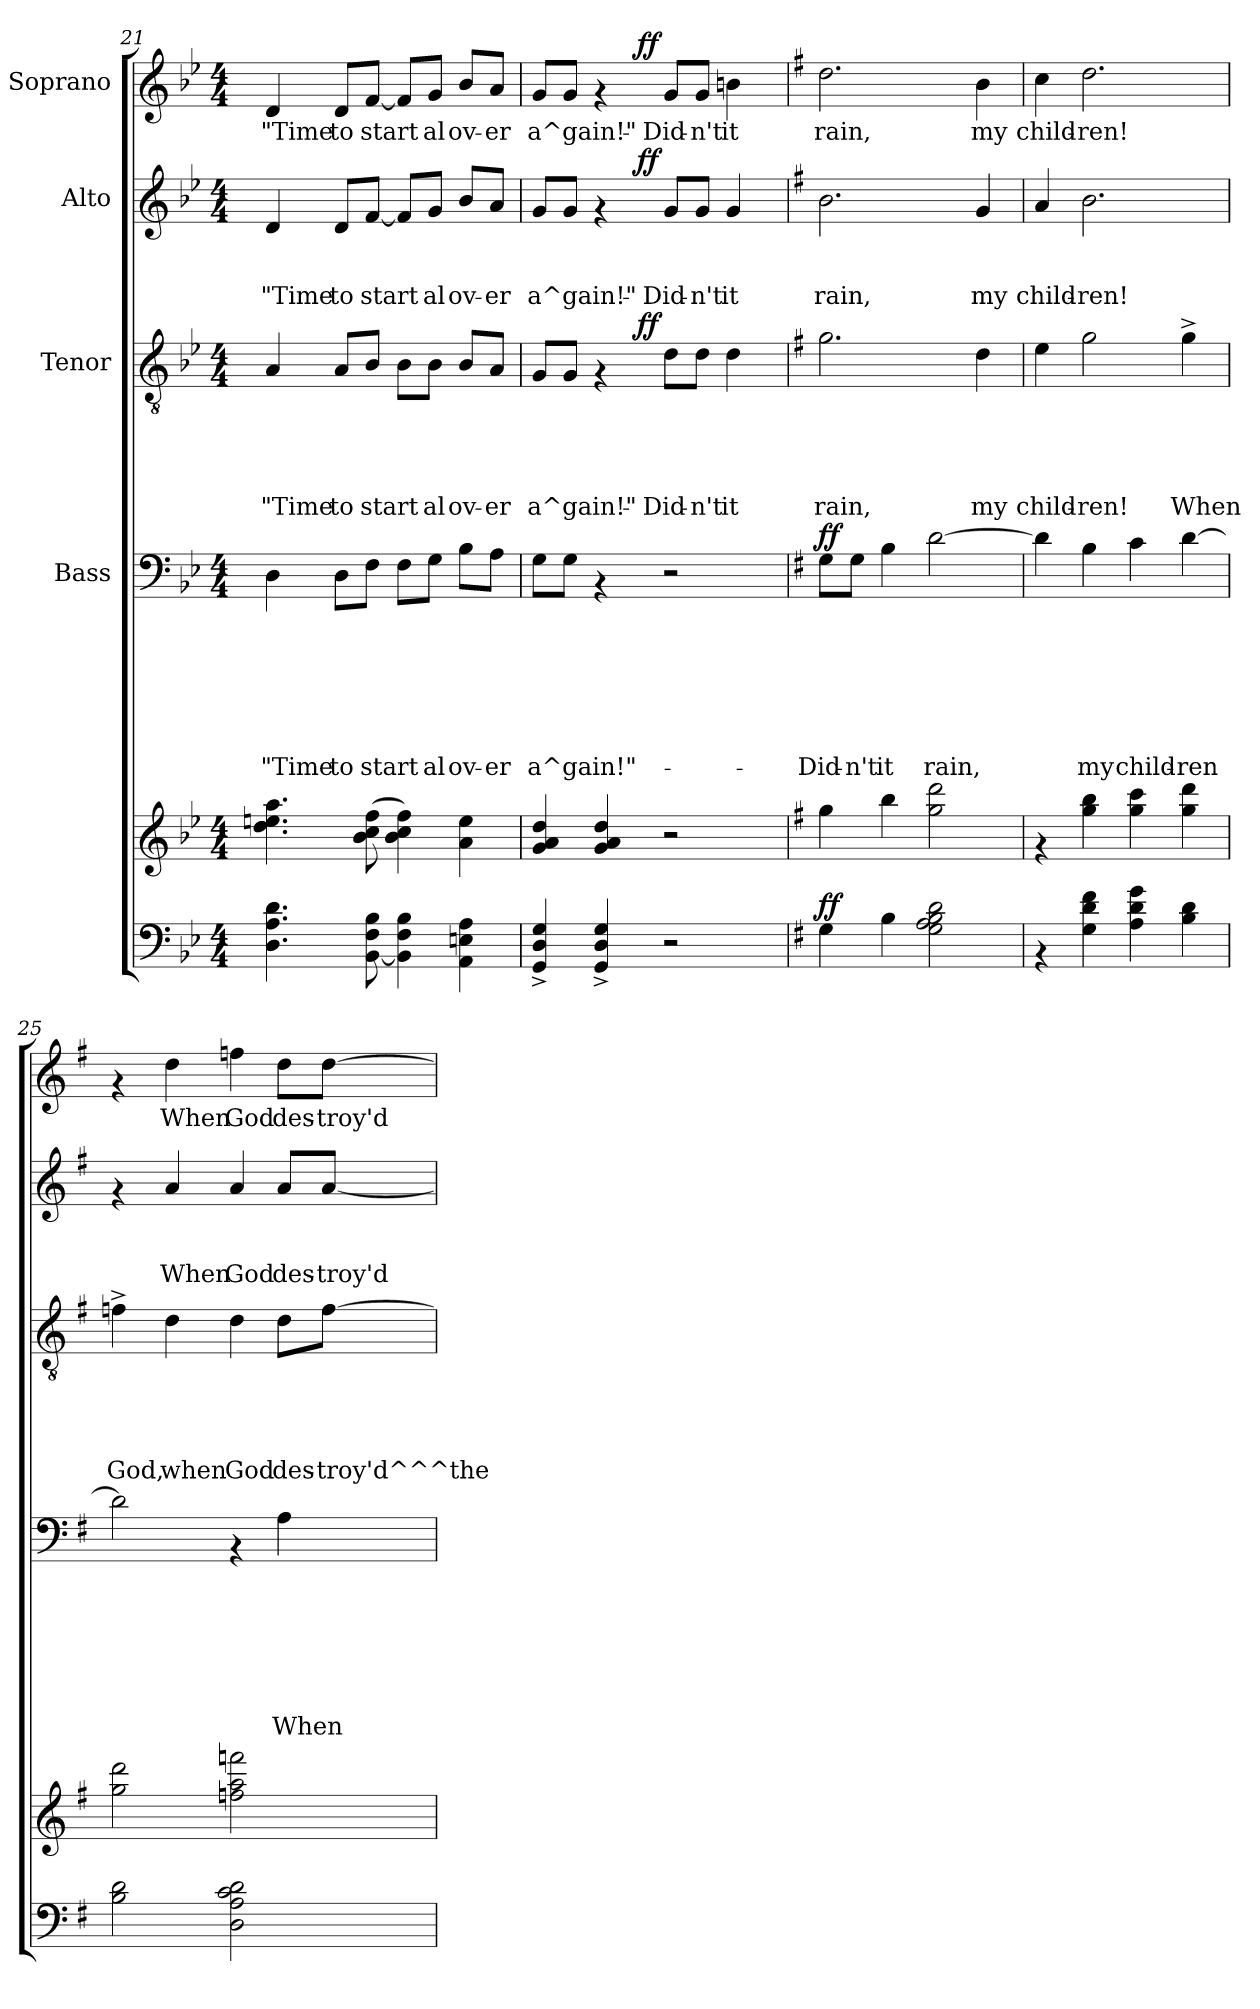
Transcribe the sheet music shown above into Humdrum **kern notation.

**kern	**kern	**dynam	**kern	**text	**text	**text	**text	**text	**text	**text	**dynam	**kern	**text	**text	**text	**text	**text	**dynam	**kern	**text	**text	**text	**dynam	**kern	**text	**dynam
*part5	*part5	*part5	*part4	*part4	*part4	*part4	*part4	*part4	*part4	*part4	*part4	*part3	*part3	*part3	*part3	*part3	*part3	*part3	*part2	*part2	*part2	*part2	*part2	*part1	*part1	*part1
*staff6	*staff5	*staff5/6	*staff4	*staff4	*staff4	*staff4	*staff4	*staff4	*staff4	*staff4	*staff4	*staff3	*staff3	*staff3	*staff3	*staff3	*staff3	*staff3	*staff2	*staff2	*staff2	*staff2	*staff2	*staff1	*staff1	*staff1
*	*	*	*I"Bass	*	*	*	*	*	*	*	*	*I"Tenor	*	*	*	*	*	*	*I"Alto	*	*	*	*	*I"Soprano	*	*
*clefF4	*clefG2	*	*clefF4	*	*	*	*	*	*	*	*	*clefGv2	*	*	*	*	*	*	*clefG2	*	*	*	*	*clefG2	*	*
*k[b-e-]	*k[b-e-]	*	*k[b-e-]	*	*	*	*	*	*	*	*	*k[b-e-]	*	*	*	*	*	*	*k[b-e-]	*	*	*	*	*k[b-e-]	*	*
*B-:	*B-:	*	*B-:	*	*	*	*	*	*	*	*	*B-:	*	*	*	*	*	*	*B-:	*	*	*	*	*B-:	*	*
*M4/4	*M4/4	*	*M4/4	*	*	*	*	*	*	*	*	*M4/4	*	*	*	*	*	*	*M4/4	*	*	*	*	*M4/4	*	*
=21	=21	=21	=21	=21	=21	=21	=21	=21	=21	=21	=21	=21	=21	=21	=21	=21	=21	=21	=21	=21	=21	=21	=21	=21	=21	=21
!	!	!	!	!	!	!	!	!	!	!LO:LY:b	!	!	!	!	!	!	!LO:LY:b	!	!	!	!	!LO:LY:b	!	!	!LO:LY:b	!
4.D\ 4.A\ 4.d\	4.dd\ 4.een\ 4.aa\	.	4D\	.	.	.	.	.	.	"Time	.	4A/	.	.	.	.	"Time	.	4d/	.	.	"Time	.	4d/	"Time	.
!	!	!	!	!	!	!	!	!	!	!LO:LY:b	!	!	!	!	!	!	!LO:LY:b	!	!	!	!	!LO:LY:b	!	!	!LO:LY:b	!
.	.	.	8D\L	.	.	.	.	.	.	to	.	8A/L	.	.	.	.	to	.	8d/L	.	.	to	.	8d/L	to	.
!	!	!	!	!	!	!	!	!	!	!LO:LY:b	!	!	!	!	!	!	!LO:LY:b	!	!	!	!	!LO:LY:b	!	!	!LO:LY:b	!
[<8BB-\ 8F\ 8B-\	(8b-\ 8cc\ 8ff\	.	8F\J	.	.	.	.	.	.	start	.	8B-/J	.	.	.	.	start	.	[<8f/J	.	.	start	.	[<8f/J	start	.
4BB-\] 4F\ 4B-\	4b-\ 4cc\ 4ff\)	.	8F\L	.	.	.	.	.	.	.	.	8B-\L	.	.	.	.	.	.	8f/L]	.	.	.	.	8f/L]	.	.
!	!	!	!	!	!	!	!	!	!	!LO:LY:b	!	!	!	!	!	!	!LO:LY:b	!	!	!	!	!LO:LY:b	!	!	!LO:LY:b	!
.	.	.	8G\J	.	.	.	.	.	.	al	.	8B-\J	.	.	.	.	al	.	8g/J	.	.	al	.	8g/J	al	.
!	!	!	!	!	!	!	!	!	!	!LO:LY:b	!	!	!	!	!	!	!LO:LY:b	!	!	!	!	!LO:LY:b	!	!	!LO:LY:b	!
4AA\ 4En\ 4A\	4a\ 4ee\	.	8B-\L	.	.	.	.	.	.	ov-	.	8B-/L	.	.	.	.	ov-	.	8b-/L	.	.	ov-	.	8b-/L	ov-	.
!	!	!	!	!	!	!	!	!	!	!LO:LY:b	!	!	!	!	!	!	!LO:LY:b	!	!	!	!	!LO:LY:b	!	!	!LO:LY:b	!
.	.	.	8A\J	.	.	.	.	.	.	-er	.	8A/J	.	.	.	.	-er	.	8a/J	.	.	-er	.	8a/J	-er	.
=22	=22	=22	=22	=22	=22	=22	=22	=22	=22	=22	=22	=22	=22	=22	=22	=22	=22	=22	=22	=22	=22	=22	=22	=22	=22	=22
!	!	!	!	!	!	!	!	!	!	!LO:LY:b	!	!	!	!	!	!	!LO:LY:b	!	!	!	!	!LO:LY:b	!	!	!LO:LY:b	!
*	*	*	*	*	*	*	*	*	*	*	*	*^	*	*	*	*	*	*	*^	*	*	*	*	*^	*	*
4GG/^< 4D/^< 4G/^<	4g/ 4a/ 4dd/	.	8G\L	.	.	.	.	.	.	a^gain!"-	.	8G/L	4ryy	.	.	.	.	a^gain!"-	.	8g/L	4ryy	.	.	a^gain!"-	.	8g/L	4ryy	a^gain!"-	.
.	.	.	8G\J	.	.	.	.	.	.	.	.	8G/J	.	.	.	.	.	.	.	8g/J	.	.	.	.	.	8g/J	.	.	.
4GG/^< 4D/^< 4G/^<	4g/ 4a/ 4dd/	.	4rAA	.	.	.	.	.	.	.	.	4rF	8ryy	.	.	.	.	.	.	4rf	8ryy	.	.	.	.	4rf	8ryy	.	.
.	.	.	.	.	.	.	.	.	.	.	.	.	32ryy	.	.	.	.	.	.	.	32ryy	.	.	.	.	.	32ryy	.	.
!	!	!	!	!	!	!	!	!	!	!	!	!	!	!	!	!	!	!	!LO:DY:a	!	!	!	!	!	!LO:DY:a	!	!	!	!LO:DY:a
.	.	.	.	.	.	.	.	.	.	.	.	.	2ryy	.	.	.	.	.	ff	.	2ryy	.	.	.	ff	.	2ryy	.	ff
!	!	!	!	!	!	!	!	!	!	!	!	!	!	!	!	!	!	!LO:LY:b	!	!	!	!	!	!LO:LY:b	!	!	!	!LO:LY:b	!
2r	2r	.	2r	.	.	.	.	.	.	.	.	8d\L	.	.	.	.	.	-Did-	.	8g/L	.	.	.	-Did-	.	8g/L	.	-Did-	.
!	!	!	!	!	!	!	!	!	!	!	!	!	!	!	!	!	!	!LO:LY:b	!	!	!	!	!	!LO:LY:b	!	!	!	!LO:LY:b	!
.	.	.	.	.	.	.	.	.	.	.	.	8d\J	.	.	.	.	.	-n't	.	8g/J	.	.	.	-n't	.	8g/J	.	-n't	.
!	!	!	!	!	!	!	!	!	!	!	!	!	!	!	!	!	!	!LO:LY:b	!	!	!	!	!	!LO:LY:b	!	!	!	!LO:LY:b	!
.	.	.	.	.	.	.	.	.	.	.	.	4d\	.	.	.	.	.	it	.	4g/	.	.	.	it	.	4bn\	.	it	.
.	.	.	.	.	.	.	.	.	.	.	.	.	16.ryy	.	.	.	.	.	.	.	16.ryy	.	.	.	.	.	16.ryy	.	.
*	*	*	*	*	*	*	*	*	*	*	*	*v	*v	*	*	*	*	*	*	*	*	*	*	*	*	*v	*v	*	*
*	*	*	*	*	*	*	*	*	*	*	*	*	*	*	*	*	*	*	*v	*v	*	*	*	*	*	*	*
!!LO:PB:g=z
=23	=23	=23	=23	=23	=23	=23	=23	=23	=23	=23	=23	=23	=23	=23	=23	=23	=23	=23	=23	=23	=23	=23	=23	=23	=23	=23
*k[f#]	*k[f#]	*	*k[f#]	*	*	*	*	*	*	*	*	*k[f#]	*	*	*	*	*	*	*k[f#]	*	*	*	*	*k[f#]	*	*
*G:	*G:	*	*G:	*	*	*	*	*	*	*	*	*G:	*	*	*	*	*	*	*G:	*	*	*	*	*G:	*	*
*	*	*	*	*	*	*	*	*	*	*	*	*^	*	*	*	*	*	*	*^	*	*	*	*	*^	*	*
!	!	!LO:DY:a=2	!	!	!	!	!	!	!	!LO:LY:b	!LO:DY:a	!	!	!	!	!	!	!LO:LY:b	!	!	!	!	!	!LO:LY:b	!	!	!	!LO:LY:b	!
*	*	*	*	*	*	*	*	*	*	*	*	*v	*v	*	*	*	*	*	*	*	*	*	*	*	*	*v	*v	*	*
*	*	*	*	*	*	*	*	*	*	*	*	*	*	*	*	*	*	*	*v	*v	*	*	*	*	*	*	*
4G\	4gg\	ff	8G\L	.	.	.	.	.	.	-Did-	ff	2.g\	.	.	.	.	rain,	.	2.b\	.	.	rain,	.	2.dd\	rain,	.
!	!	!	!	!	!	!	!	!	!	!LO:LY:b	!	!	!	!	!	!	!	!	!	!	!	!	!	!	!	!
.	.	.	8G\J	.	.	.	.	.	.	-n't	.	.	.	.	.	.	.	.	.	.	.	.	.	.	.	.
!	!	!	!	!	!	!	!	!	!	!LO:LY:b	!	!	!	!	!	!	!	!	!	!	!	!	!	!	!	!
4B\	4bb\	.	4B\	.	.	.	.	.	.	it	.	.	.	.	.	.	.	.	.	.	.	.	.	.	.	.
!	!	!	!	!	!	!	!	!	!	!LO:LY:b	!	!	!	!	!	!	!	!	!	!	!	!	!	!	!	!
2G\ 2A\ 2B\ 2d\	2gg\ 2ddd\	.	[<2d\	.	.	.	.	.	.	rain,	.	.	.	.	.	.	.	.	.	.	.	.	.	.	.	.
!	!	!	!	!	!	!	!	!	!	!	!	!	!	!	!	!	!LO:LY:b	!	!	!	!	!LO:LY:b	!	!	!LO:LY:b	!
.	.	.	.	.	.	.	.	.	.	.	.	4d\	.	.	.	.	my	.	4g/	.	.	my	.	4b\	my	.
=24	=24	=24	=24	=24	=24	=24	=24	=24	=24	=24	=24	=24	=24	=24	=24	=24	=24	=24	=24	=24	=24	=24	=24	=24	=24	=24
!	!	!	!	!	!	!	!	!	!	!	!	!	!	!	!	!	!LO:LY:b	!	!	!	!	!LO:LY:b	!	!	!LO:LY:b	!
4rAA	4rf	.	4d\]	.	.	.	.	.	.	.	.	4e\	.	.	.	.	child-	.	4a/	.	.	child-	.	4cc\	child-	.
!	!	!	!	!	!	!	!	!	!	!LO:LY:b	!	!	!	!	!	!	!LO:LY:b	!	!	!	!	!LO:LY:b	!	!	!LO:LY:b	!
4G\ 4d\ 4f#\	4gg\ 4bb\	.	4B\	.	.	.	.	.	.	my	.	2g\	.	.	.	.	-ren!	.	2.b\	.	.	-ren!	.	2.dd\	-ren!	.
!	!	!	!	!	!	!	!	!	!	!LO:LY:b	!	!	!	!	!	!	!	!	!	!	!	!	!	!	!	!
4A\ 4d\ 4g\	4gg\ 4ccc\	.	4c\	.	.	.	.	.	.	child-	.	.	.	.	.	.	.	.	.	.	.	.	.	.	.	.
!	!	!	!	!	!	!	!	!	!	!LO:LY:b	!	!	!	!	!	!	!LO:LY:b	!	!	!	!	!	!	!	!	!
4B\ 4d\	4gg\ 4ddd\	.	[<4d\	.	.	.	.	.	.	-ren	.	4g^>\	.	.	.	.	When	.	.	.	.	.	.	.	.	.
=25	=25	=25	=25	=25	=25	=25	=25	=25	=25	=25	=25	=25	=25	=25	=25	=25	=25	=25	=25	=25	=25	=25	=25	=25	=25	=25
!	!	!	!	!	!	!	!	!	!	!	!	!	!	!	!	!	!LO:LY:b	!	!	!	!	!	!	!	!	!
2B\ 2d\	2gg\ 2ddd\	.	2d\]	.	.	.	.	.	.	.	.	4fn^>\	.	.	.	.	God,	.	4rf	.	.	.	.	4rf	.	.
!	!	!	!	!	!	!	!	!	!	!	!	!	!	!	!	!	!LO:LY:b	!	!	!	!	!LO:LY:b	!	!	!LO:LY:b	!
.	.	.	.	.	.	.	.	.	.	.	.	4d\	.	.	.	.	when	.	4a/	.	.	When	.	4dd\	When	.
!	!	!	!	!	!	!	!	!	!	!	!	!	!	!	!	!	!LO:LY:b	!	!	!	!	!LO:LY:b	!	!	!LO:LY:b	!
2D\ 2A\ 2c\ 2d\	2ffn\ 2aa\ 2fffn\	.	4rAA	.	.	.	.	.	.	.	.	4d\	.	.	.	.	God	.	4a/	.	.	God	.	4ffn\	God	.
!	!	!	!	!	!	!	!	!	!	!LO:LY:b	!	!	!	!	!	!	!LO:LY:b	!	!	!	!	!LO:LY:b	!	!	!LO:LY:b	!
.	.	.	4A\	.	.	.	.	.	.	When	.	8d\L	.	.	.	.	des-	.	8a/L	.	.	des-	.	8dd\L	des-	.
!	!	!	!	!	!	!	!	!	!	!	!	!	!	!	!	!	!LO:LY:b	!	!	!	!	!LO:LY:b	!	!	!LO:LY:b	!
.	.	.	.	.	.	.	.	.	.	.	.	[>8f\J	.	.	.	.	-troy'd^^^the	.	[<8a/J	.	.	-troy'd	.	[>8dd\J	-troy'd	.
=	=	=	=	=	=	=	=	=	=	=	=	=	=	=	=	=	=	=	=	=	=	=	=	=	=	=
*-	*-	*-	*-	*-	*-	*-	*-	*-	*-	*-	*-	*-	*-	*-	*-	*-	*-	*-	*-	*-	*-	*-	*-	*-	*-	*-
